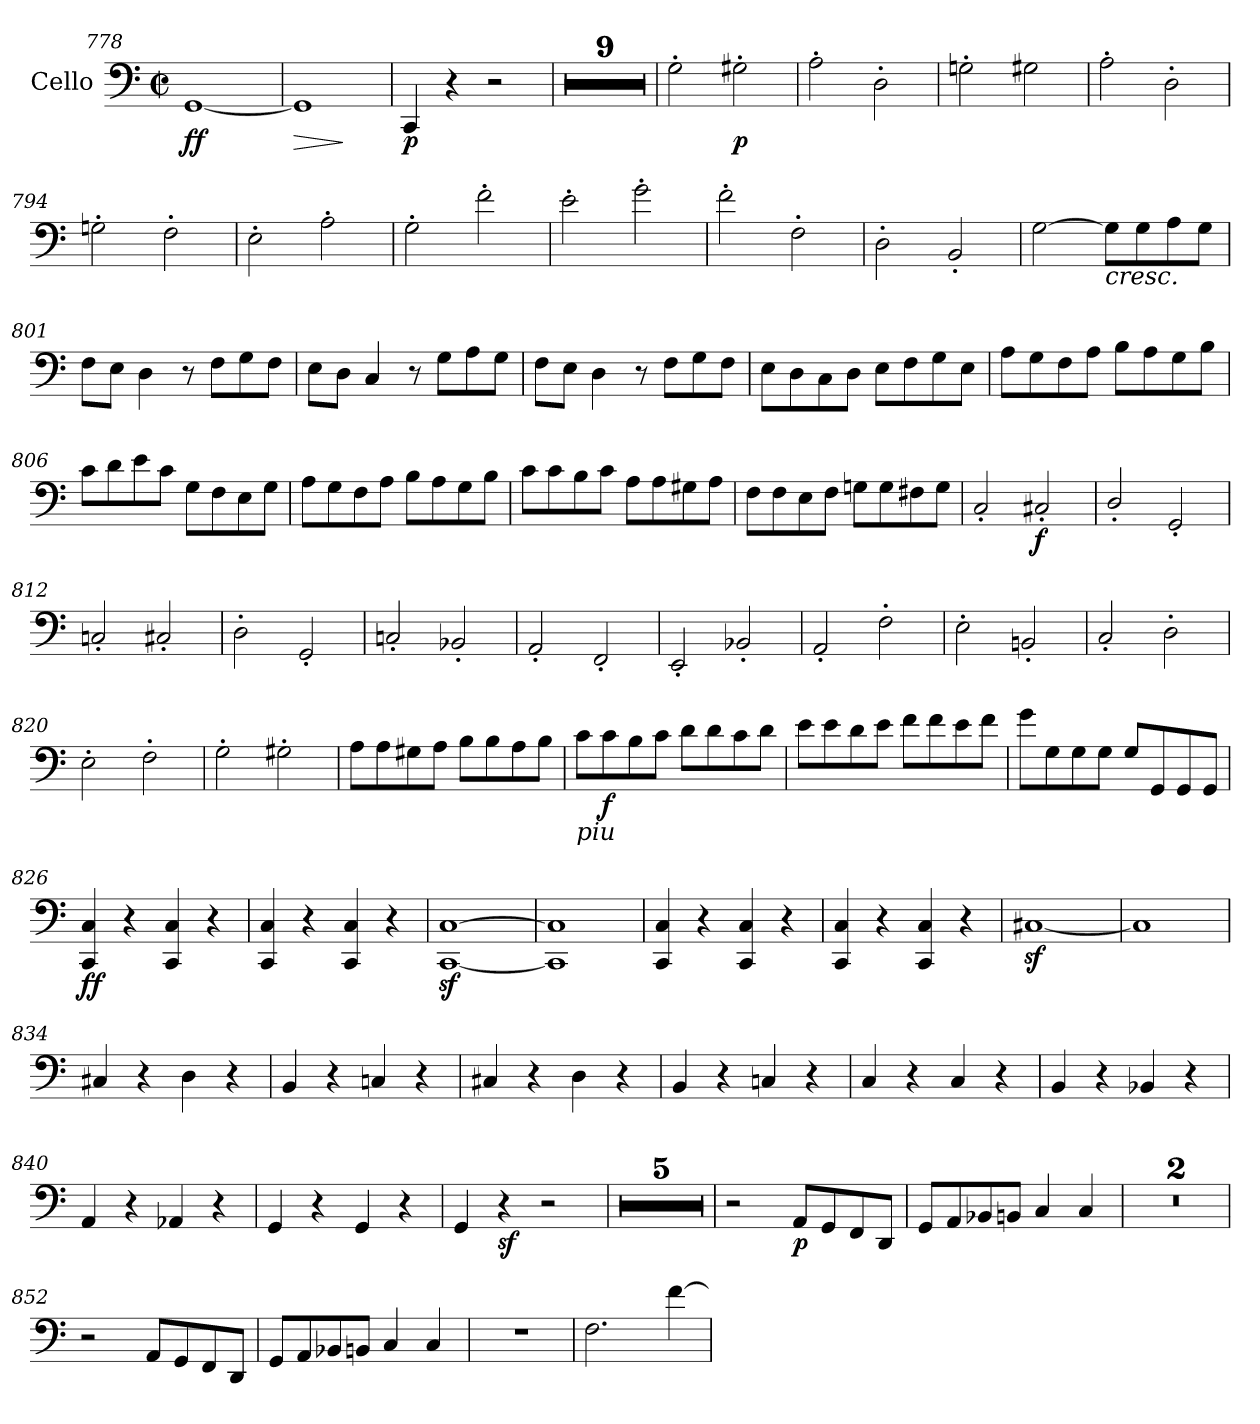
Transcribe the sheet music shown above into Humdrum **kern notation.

**kern	**dynam
*part1	*part1
*staff1	*staff1
*I"Cello	*
*clefF4	*
*k[]	*
*C:	*
*M2/2	*
*met(c|)	*
=778	=778
!	!LO:DY:b
[1GG	ff
=779	=779
!	!LO:HP:b
1GG]	>
.	]
=780	=780
!	!LO:DY:b
4CC/	p
4r	.
2r	.
=781	=781
1r	.
=782	=782
1r	.
=783	=783
1r	.
=784	=784
1r	.
=785	=785
1r	.
=786	=786
1r	.
=787	=787
1r	.
=788	=788
1r	.
=789	=789
1r	.
!!LO:LB:g=z
=790	=790
2G'\	.
!	!LO:DY:b
2G#X'\	p
=791	=791
2A'\	.
2D'\	.
=792	=792
2Gn'\	.
2G#X\	.
=793	=793
2A'\	.
2D'\	.
=794	=794
2Gn'\	.
2F'\	.
=795	=795
2E'\	.
2A'\	.
!!LO:LB:g=z
=796	=796
2G'\	.
2f'\	.
=797	=797
2e'\	.
2g'\	.
=798	=798
2f'\	.
2F'\	.
=799	=799
2D'\	.
2BB'/	.
=800	=800
[2G\	.
!LO:TX:b:i:t=cresc.	!
8G\L]	.
8G\	.
8A\	.
8G\J	.
=801	=801
8F\L	.
8E\J	.
4D\	.
8r	.
8F\L	.
8G\	.
8F\J	.
=802	=802
8E\L	.
8D\J	.
4C/	.
8r	.
8G\L	.
8A\	.
8G\J	.
=803	=803
8F\L	.
8E\J	.
4D\	.
8r	.
8F\L	.
8G\	.
8F\J	.
!!LO:LB:g=z
=804	=804
8E\L	.
8D\	.
8C\	.
8D\J	.
8E\L	.
8F\	.
8G\	.
8E\J	.
=805	=805
8A\L	.
8G\	.
8F\	.
8A\J	.
8B\L	.
8A\	.
8G\	.
8B\J	.
=806	=806
8c\L	.
8d\	.
8e\	.
8c\J	.
8G\L	.
8F\	.
8E\	.
8G\J	.
=807	=807
8A\L	.
8G\	.
8F\	.
8A\J	.
8B\L	.
8A\	.
8G\	.
8B\J	.
=808	=808
8c\L	.
8c\	.
8B\	.
8c\J	.
8A\L	.
8A\	.
8G#X\	.
8A\J	.
=809	=809
8F\L	.
8F\	.
8E\	.
8F\J	.
8Gn\L	.
8G\	.
8F#X\	.
8G\J	.
!!LO:LB:g=z
=810	=810
2C'/	.
!	!LO:DY:b
2C#X'/	f
=811	=811
2D'/	.
2GG'/	.
=812	=812
2Cn'/	.
2C#X'/	.
=813	=813
2D'\	.
2GG'/	.
=814	=814
2Cn'/	.
2BB-X'/	.
=815	=815
2AA'/	.
2FF'/	.
=816	=816
2EE'/	.
2BB-X'/	.
=817	=817
2AA'/	.
2F'\	.
=818	=818
2E'\	.
2BBn'/	.
=819	=819
2C'/	.
2D'\	.
=820	=820
2E'\	.
2F'\	.
=821	=821
2G'\	.
2G#X'\	.
!!LO:LB:g=z
=822	=822
8A\L	.
8A\	.
8G#X\	.
8A\J	.
8B\L	.
8B\	.
8A\	.
8B\J	.
=823	=823
!LO:TX:b:i:t=piu	!
8c\L	.
!	!LO:DY:b
8c\	f
8B\	.
8c\J	.
8d\L	.
8d\	.
8c\	.
8d\J	.
=824	=824
8e\L	.
8e\	.
8d\	.
8e\J	.
8f\L	.
8f\	.
8e\	.
8f\J	.
=825	=825
8g\L	.
8G\	.
8G\	.
8G\J	.
8G/L	.
8GG/	.
8GG/	.
8GG/J	.
=826	=826
!	!LO:DY:b
4CC/ 4C/	ff
4r	.
4CC/ 4C/	.
4r	.
=827	=827
4CC/ 4C/	.
4r	.
4CC/ 4C/	.
4r	.
!!LO:LB:g=z
=828	=828
[1CCz< [1Cz<	.
=829	=829
1CC] 1C]	.
=830	=830
4CC/ 4C/	.
4r	.
4CC/ 4C/	.
4r	.
=831	=831
4CC/ 4C/	.
4r	.
4CC/ 4C/	.
4r	.
=832	=832
[1C#Xz<	.
=833	=833
1C#]	.
=834	=834
4C#X/	.
4r	.
4D\	.
4r	.
=835	=835
4BB/	.
4r	.
4Cn/	.
4r	.
=836	=836
4C#X/	.
4r	.
4D\	.
4r	.
!!LO:LB:g=z
=837	=837
4BB/	.
4r	.
4Cn/	.
4r	.
=838	=838
4C/	.
4r	.
4C/	.
4r	.
=839	=839
4BB/	.
4r	.
4BB-X/	.
4r	.
=840	=840
4AA/	.
4r	.
4AA-X/	.
4r	.
=841	=841
4GG/	.
4r	.
4GG/	.
4r	.
=842	=842
4GG/	.
!	!LO:DY:b
4r	sf
2r	.
=843	=843
1r	.
=844	=844
1r	.
=845	=845
1r	.
=846	=846
1r	.
=847	=847
1r	.
=848	=848
2r	.
!	!LO:DY:b
8AA/L	p
8GG/	.
8FF/	.
8DD/J	.
=849	=849
8GG/L	.
8AA/	.
8BB-X/	.
8BBn/J	.
4C/	.
4C/	.
=850	=850
1r	.
=851	=851
1r	.
!!LO:LB:g=z
=852	=852
2r	.
8AA/L	.
8GG/	.
8FF/	.
8DD/J	.
=853	=853
8GG/L	.
8AA/	.
8BB-X/	.
8BBn/J	.
4C/	.
4C/	.
=854	=854
1r	.
=855	=855
2.F\	.
[4f\	.
=	=
*-	*-
